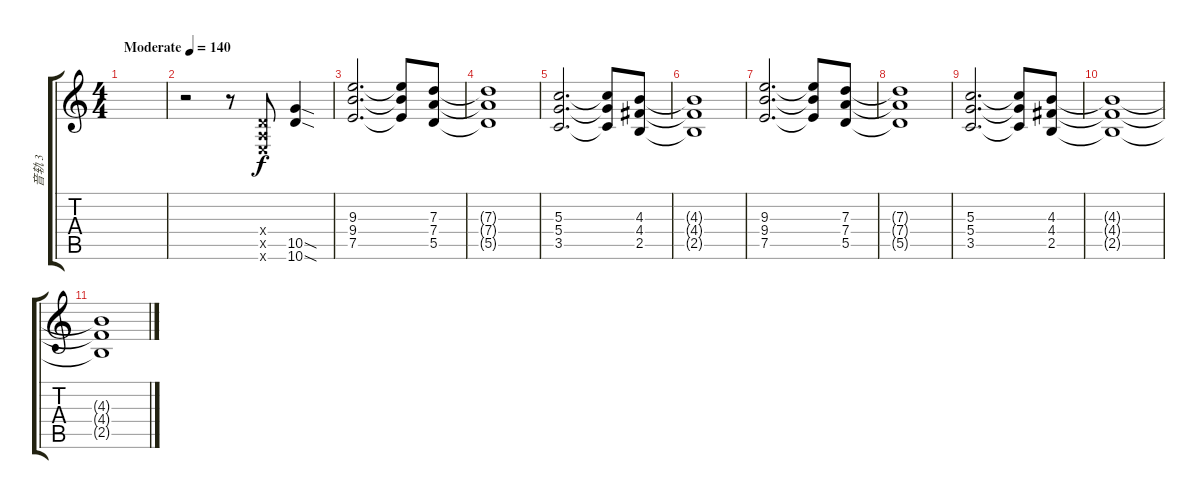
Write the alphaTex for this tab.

\track ("音轨 3" "音轨 3") {instrument distortionguitar}
\staff {score tabs}
\tuning (E4 B3 G3 D3 A2 E2) {hide}
\ts (4 4)
\tempo (140 "Moderate")
\clef g2
\ks c
|
r.2 r.8 (0.4{x} 0.5{x} 0.6{x}).8 (10.5{sod} 10.6{sod}).4 |
(9.3 9.4 7.5).2{d} (9.3{t} 9.4{t} 7.5{t}).8 (7.3 7.4 5.5).8 |
(7.3{t} 7.4{t} 5.5{t}).1 |
(5.3 5.4 3.5).2{d} (5.3{t} 5.4{t} 3.5{t}).8 (4.3 4.4 2.5).8 |
(4.3{t} 4.4{t} 2.5{t}).1 |
(9.3 9.4 7.5).2{d} (9.3{t} 9.4{t} 7.5{t}).8 (7.3 7.4 5.5).8 |
(7.3{t} 7.4{t} 5.5{t}).1 |
(5.3 5.4 3.5).2{d} (5.3{t} 5.4{t} 3.5{t}).8 (4.3 4.4 2.5).8 |
(4.3{t} 4.4{t} 2.5{t}).1 |
(4.3{t} 4.4{t} 2.5{t}).1
